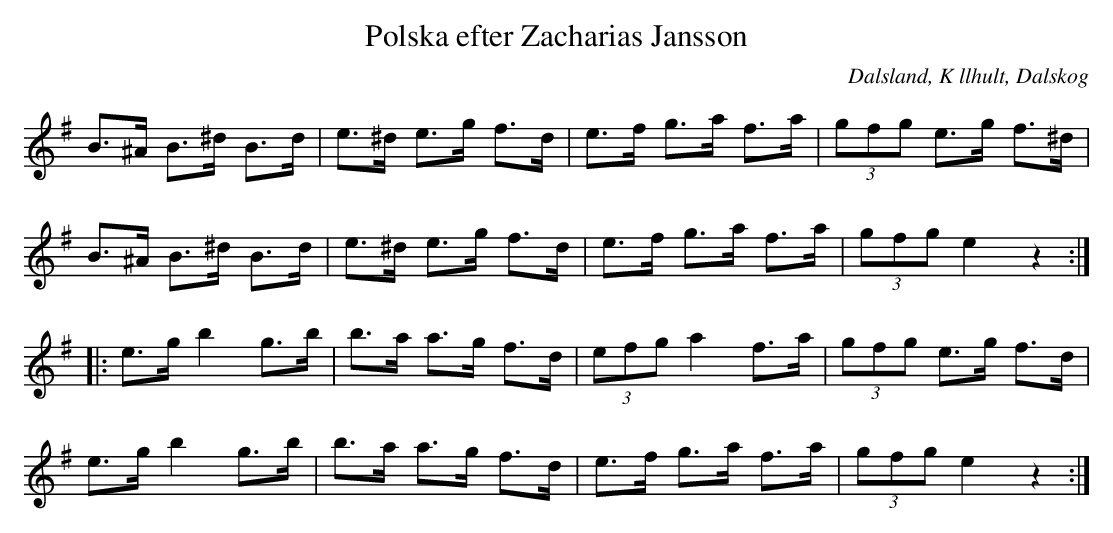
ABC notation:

X:1
T:Polska efter Zacharias Jansson
O:Dalsland, K llhult, Dalskog
L:1/8
K:Em
B>^A B>^d B>d | e>^d e>g f>d | e>f g>a f>a | (3gfg e>g f>^d |
B>^A B>^d B>d | e>^d e>g f>d | e>f g>a f>a | (3gfg e2 z2 ::
e>g b2 g>b | b>a a>g f>d | (3efg a2 f>a | (3gfg e>g f>d |
e>g b2 g>b | b>a a>g f>d | e>f g>a f>a | (3gfg e2 z2 :|
